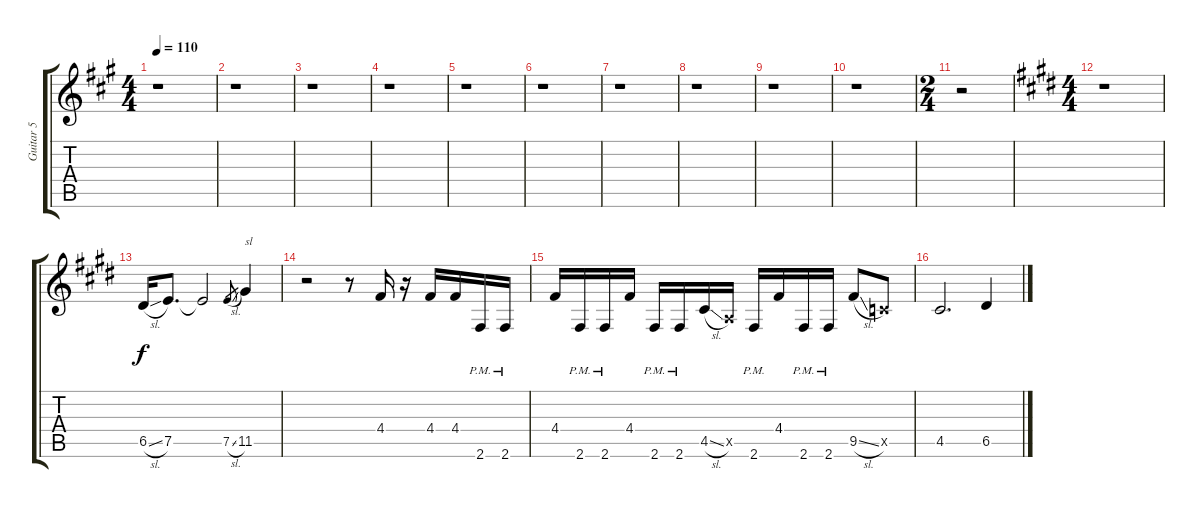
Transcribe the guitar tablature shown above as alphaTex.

\track ("Guitar 5" "Guitar 5") {instrument distortionguitar}
\staff {score tabs}
\tuning (E4 B3 G3 D3 A2 E2) {hide}
\ts (4 4)
\tempo 110
\clef g2
\ks a
r.1{dy f} |
r.1 |
r.1 |
r.1 |
r.1 |
r.1 |
r.1 |
r.1 |
r.1 |
r.1 |
\ts (2 4)
r.2 |
\ts (4 4)
\ks e
r.1 |
6.5{sl}.16 7.5.8{d} 7.5{t}.2 7.5{sl}.8{gr} 11.5.4{txt "sl"} |
r.2 r.8 4.4.16 r.16 4.4.16 4.4.16 2.6{pm}.16 2.6{pm}.16 |
4.4.16 2.6{pm}.16 2.6{pm}.16 4.4.16 2.6{pm}.16 2.6{pm}.16 4.5{sl}.16 0.5{x}.16 2.6{pm}.16 4.4.16 2.6{pm}.16 2.6{pm}.16 9.5{sl}.8 3.5{x}.8 |
4.5.2{d} 6.5.4
